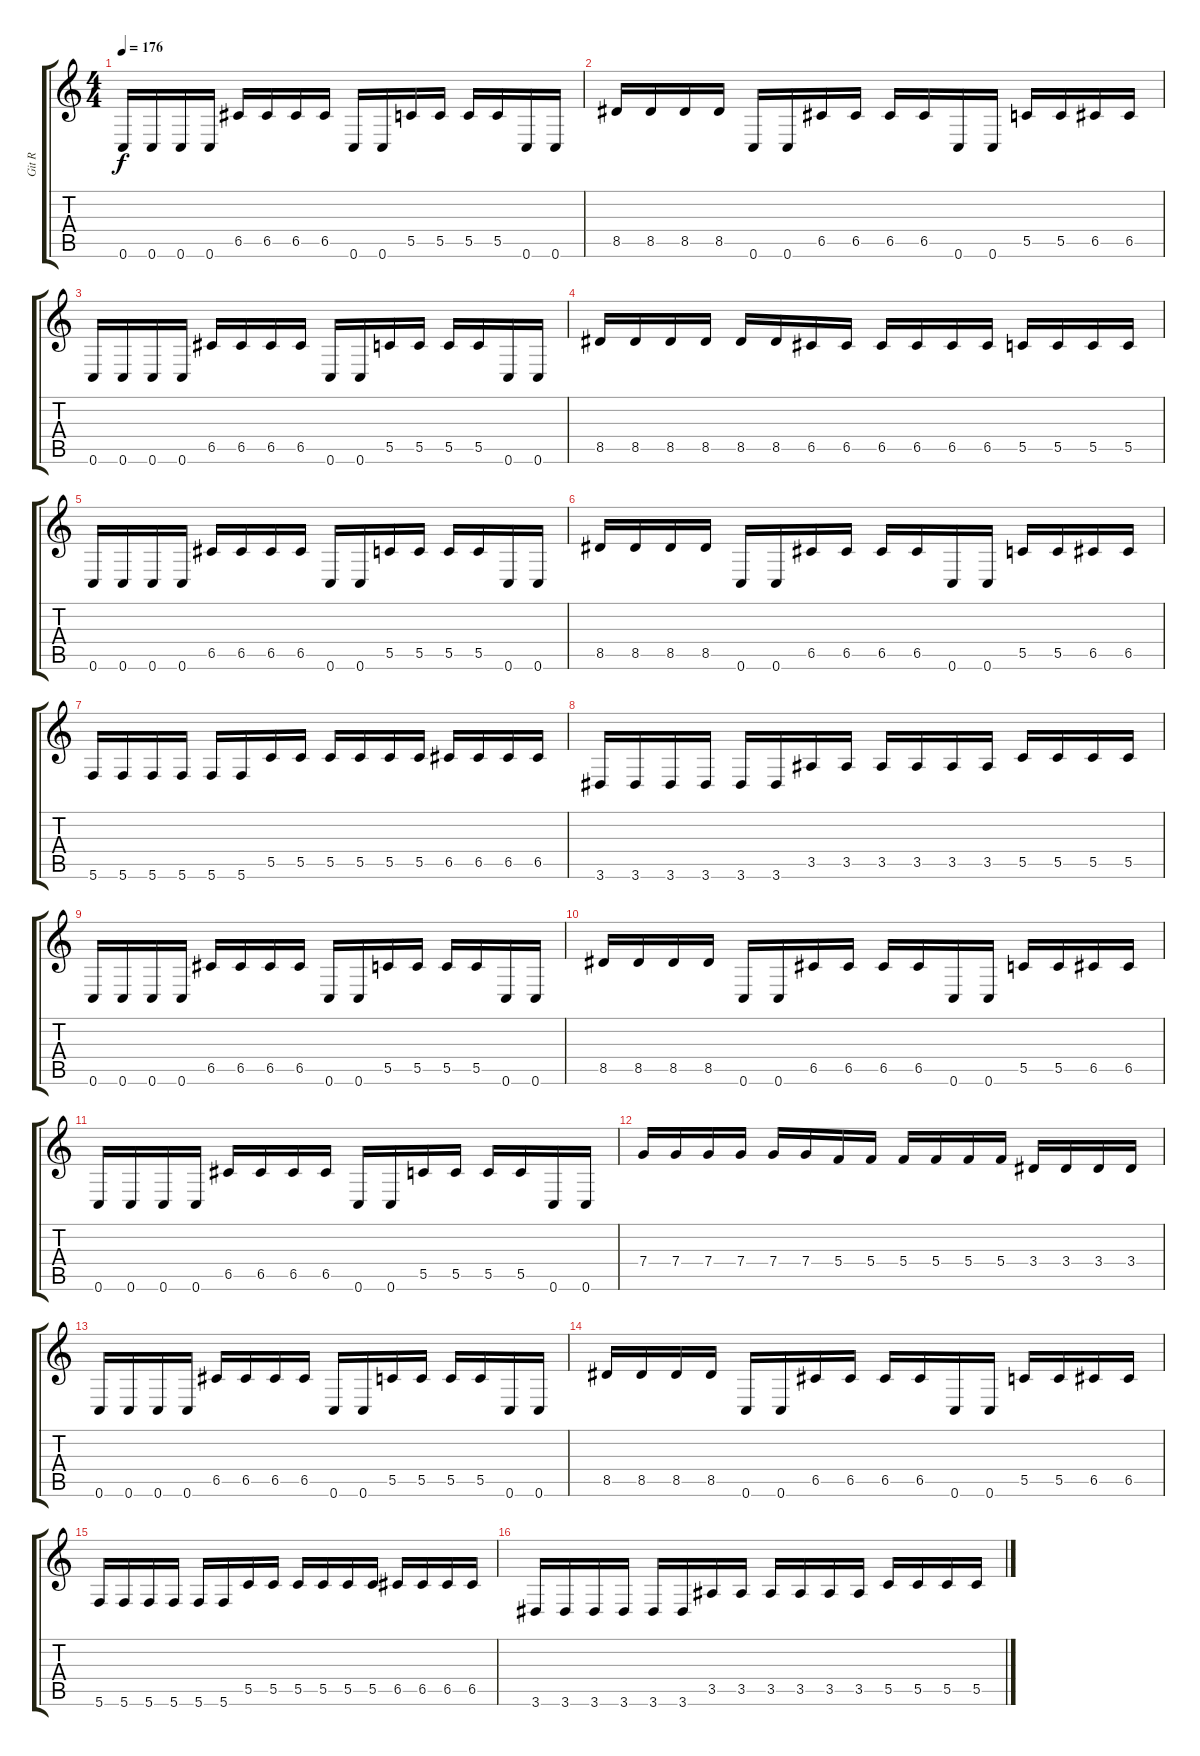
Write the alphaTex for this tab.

\track ("Git R" "Git R") {instrument distortionguitar}
\staff {score tabs}
\tuning (D4 A3 F3 C3 G2 C2) {hide}
\ts (4 4)
\tempo 176
\clef g2
\ks c
0.6.16{dy f instrument distortionguitar} 0.6.16 0.6.16 0.6.16 6.5.16 6.5.16 6.5.16 6.5.16 0.6.16 0.6.16 5.5.16 5.5.16 5.5.16 5.5.16 0.6.16 0.6.16 |
8.5.16 8.5.16 8.5.16 8.5.16 0.6.16 0.6.16 6.5.16 6.5.16 6.5.16 6.5.16 0.6.16 0.6.16 5.5.16 5.5.16 6.5.16 6.5.16 |
0.6.16 0.6.16 0.6.16 0.6.16 6.5.16 6.5.16 6.5.16 6.5.16 0.6.16 0.6.16 5.5.16 5.5.16 5.5.16 5.5.16 0.6.16 0.6.16 |
8.5.16 8.5.16 8.5.16 8.5.16 8.5.16 8.5.16 6.5.16 6.5.16 6.5.16 6.5.16 6.5.16 6.5.16 5.5.16 5.5.16 5.5.16 5.5.16 |
0.6.16 0.6.16 0.6.16 0.6.16 6.5.16 6.5.16 6.5.16 6.5.16 0.6.16 0.6.16 5.5.16 5.5.16 5.5.16 5.5.16 0.6.16 0.6.16 |
8.5.16 8.5.16 8.5.16 8.5.16 0.6.16 0.6.16 6.5.16 6.5.16 6.5.16 6.5.16 0.6.16 0.6.16 5.5.16 5.5.16 6.5.16 6.5.16 |
5.6.16 5.6.16 5.6.16 5.6.16 5.6.16 5.6.16 5.5.16 5.5.16 5.5.16 5.5.16 5.5.16 5.5.16 6.5.16 6.5.16 6.5.16 6.5.16 |
3.6.16 3.6.16 3.6.16 3.6.16 3.6.16 3.6.16 3.5.16 3.5.16 3.5.16 3.5.16 3.5.16 3.5.16 5.5.16 5.5.16 5.5.16 5.5.16 |
0.6.16 0.6.16 0.6.16 0.6.16 6.5.16 6.5.16 6.5.16 6.5.16 0.6.16 0.6.16 5.5.16 5.5.16 5.5.16 5.5.16 0.6.16 0.6.16 |
8.5.16 8.5.16 8.5.16 8.5.16 0.6.16 0.6.16 6.5.16 6.5.16 6.5.16 6.5.16 0.6.16 0.6.16 5.5.16 5.5.16 6.5.16 6.5.16 |
0.6.16 0.6.16 0.6.16 0.6.16 6.5.16 6.5.16 6.5.16 6.5.16 0.6.16 0.6.16 5.5.16 5.5.16 5.5.16 5.5.16 0.6.16 0.6.16 |
7.4.16 7.4.16 7.4.16 7.4.16 7.4.16 7.4.16 5.4.16 5.4.16 5.4.16 5.4.16 5.4.16 5.4.16 3.4.16 3.4.16 3.4.16 3.4.16 |
0.6.16 0.6.16 0.6.16 0.6.16 6.5.16 6.5.16 6.5.16 6.5.16 0.6.16 0.6.16 5.5.16 5.5.16 5.5.16 5.5.16 0.6.16 0.6.16 |
8.5.16 8.5.16 8.5.16 8.5.16 0.6.16 0.6.16 6.5.16 6.5.16 6.5.16 6.5.16 0.6.16 0.6.16 5.5.16 5.5.16 6.5.16 6.5.16 |
5.6.16 5.6.16 5.6.16 5.6.16 5.6.16 5.6.16 5.5.16 5.5.16 5.5.16 5.5.16 5.5.16 5.5.16 6.5.16 6.5.16 6.5.16 6.5.16 |
3.6.16 3.6.16 3.6.16 3.6.16 3.6.16 3.6.16 3.5.16 3.5.16 3.5.16 3.5.16 3.5.16 3.5.16 5.5.16 5.5.16 5.5.16 5.5.16
